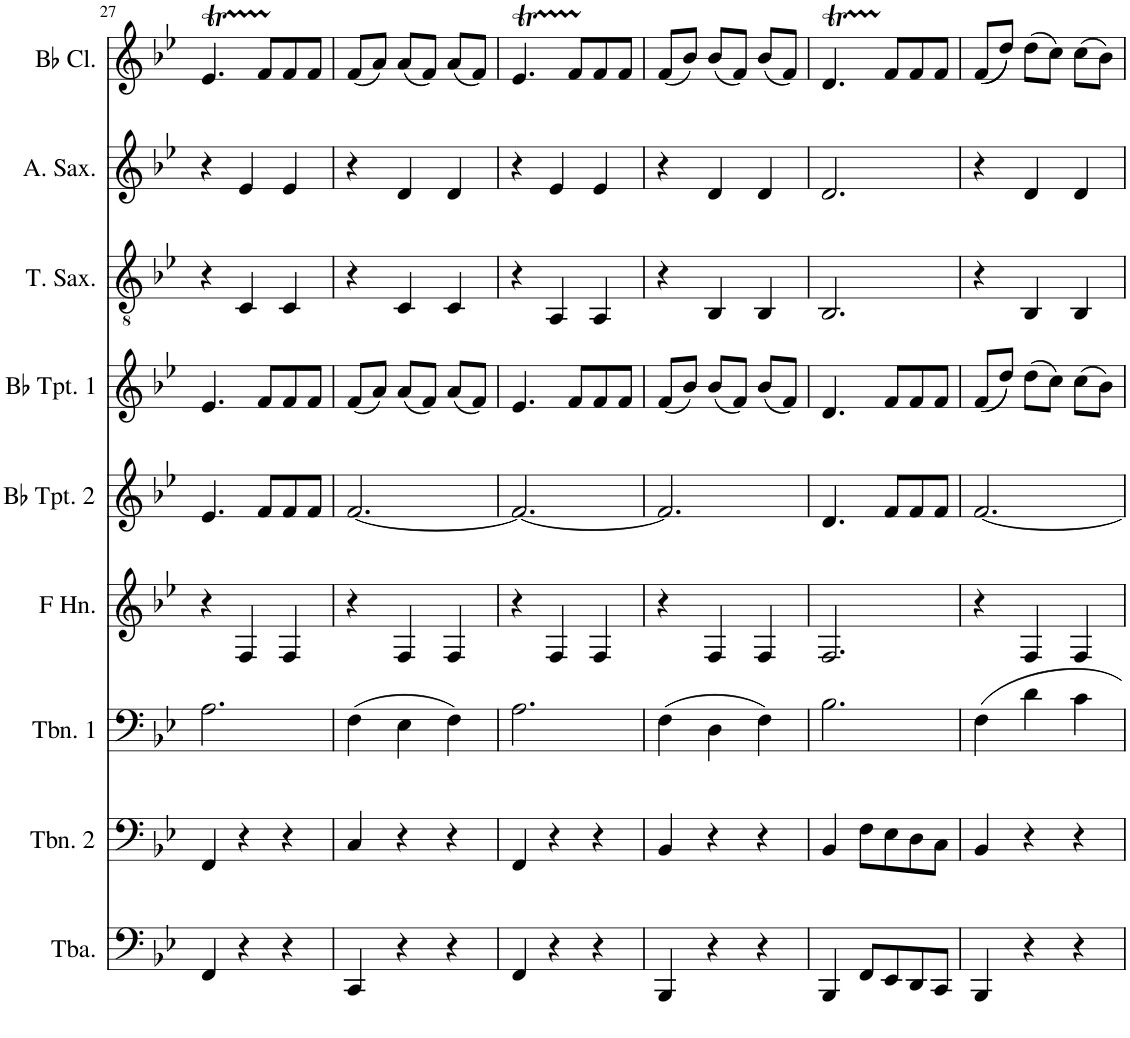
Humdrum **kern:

**kern	**kern	**kern	**kern	**kern	**kern	**kern	**kern	**kern
*part9	*part8	*part7	*part6	*part5	*part4	*part3	*part2	*part1
*staff9	*staff8	*staff7	*staff6	*staff5	*staff4	*staff3	*staff2	*staff1
*I"Tuba	*I"Trombone 2	*I"Trombone 1	*I"Horn in F	*I"Bb Tpt. 2	*I"Bb Tpt. 1	*I"Tenor Saxophone	*I"Alto Saxophone	*I"Bb Clarinet
*I'Tba.	*I'Tbn. 2	*I'Tbn. 1	*	*I'Bb Tpt. 2	*I'Bb Tpt. 1	*I'T. Sax.	*I'A. Sax.	*I'Bb Cl.
!!LO:PB:g=z
*clefF4	*clefF4	*clefF4	*clefG2	*clefG2	*clefG2	*clefGv2	*clefG2	*clefG2
*	*	*	*ITrd4c7	*ITrd1c2	*ITrd1c2	*ITrd8c14	*ITrd5c9	*ITrd1c2
*k[b-e-]	*k[b-e-]	*k[b-e-]	*k[b-e-]	*k[b-e-]	*k[b-e-]	*k[b-e-]	*k[b-e-]	*k[b-e-]
*M3/4	*M3/4	*M3/4	*M3/4	*M3/4	*M3/4	*M3/4	*M3/4	*M3/4
=27	=27	=27	=27	=27	=27	=27	=27	=27
4FF/	4FF/	2.A\	4r	4.e-/	4.e-/	4r	4r	4.e-T/
4r	4r	.	4F/	.	.	4C/	4e-/	.
.	.	.	.	8f/L	8f/L	.	.	8f/L
4r	4r	.	4F/	8f/	8f/	4C/	4e-/	8f/
.	.	.	.	8f/J	8f/J	.	.	8fTTT/J
=28	=28	=28	=28	=28	=28	=28	=28	=28
4CC/	4C/	(4F\	4r	[2.f/	(8f/L	4r	4r	(8f/L
.	.	.	.	.	8a/J)	.	.	8a/J)
4r	4r	4E-\	4F/	.	(8a/L	4C/	4d/	(8a/L
.	.	.	.	.	8f/J)	.	.	8f/J)
4r	4r	4F\)	4F/	.	(8a/L	4C/	4d/	(8a/L
.	.	.	.	.	8f/J)	.	.	8f/J)
=29	=29	=29	=29	=29	=29	=29	=29	=29
4FF/	4FF/	2.A\	4r	2.f/_	4.e-/	4r	4r	4.e-T/
4r	4r	.	4F/	.	.	4AA/	4e-/	.
.	.	.	.	.	8f/L	.	.	8f/L
4r	4r	.	4F/	.	8f/	4AA/	4e-/	8f/
.	.	.	.	.	8f/J	.	.	8fTTT/J
=30	=30	=30	=30	=30	=30	=30	=30	=30
4BBB-/	4BB-/	(4F\	4r	2.f/]	(8f/L	4r	4r	(8f/L
.	.	.	.	.	8b-/J)	.	.	8b-/J)
4r	4r	4D\	4F/	.	(8b-/L	4BB-/	4d/	(8b-/L
.	.	.	.	.	8f/J)	.	.	8f/J)
4r	4r	4F\)	4F/	.	(8b-/L	4BB-/	4d/	(8b-/L
.	.	.	.	.	8f/J)	.	.	8f/J)
=31	=31	=31	=31	=31	=31	=31	=31	=31
4BBB-/	4BB-/	2.B-\	2.F/	4.d/	4.d/	2.BB-/	2.d/	4.dt/
8FF/L	8F\L	.	.	.	.	.	.	.
8EE-/	8E-\	.	.	8f/L	8f/L	.	.	8f/L
8DD/	8D\	.	.	8f/	8f/	.	.	8f/
8CC/J	8C\J	.	.	8f/J	8f/J	.	.	8fTTT/J
=32	=32	=32	=32	=32	=32	=32	=32	=32
4BBB-/	4BB-/	4F\	4r	[2.f/	((8f/L	4r	4r	((8f/L
.	.	.	.	.	8dd/J))	.	.	8dd/J))
4r	4r	4d\	4F/	.	(8dd\L	4BB-/	4d/	(8dd\L
.	.	.	.	.	8cc\J)	.	.	8cc\J)
4r	4r	4c\	4F/	.	(8cc\L	4BB-/	4d/	(8cc\L
.	.	.	.	.	8b-\J)	.	.	8b-\J)
=	=	=	=	=	=	=	=	=
*-	*-	*-	*-	*-	*-	*-	*-	*-
